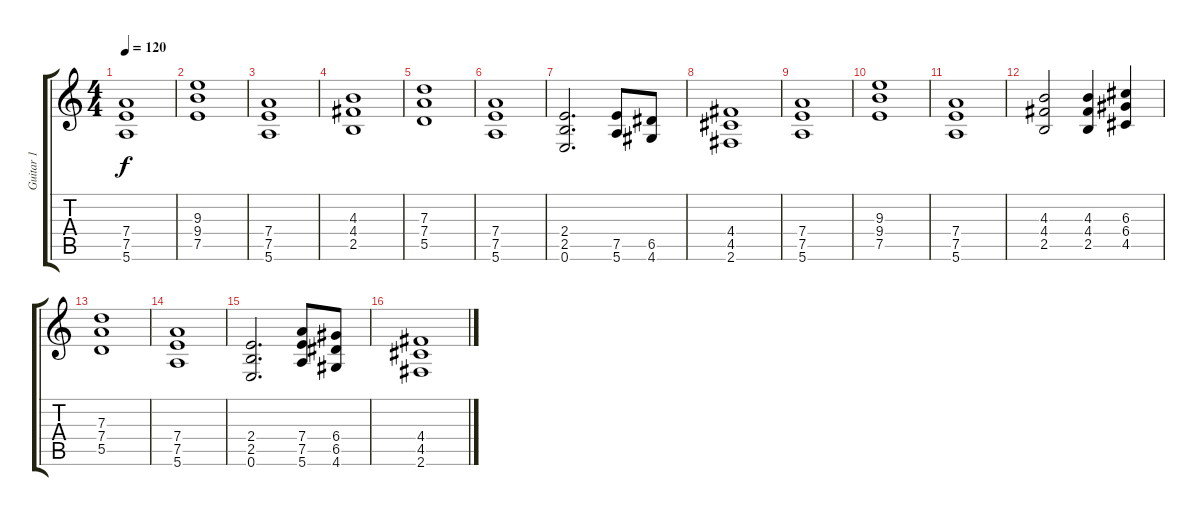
\track ("Guitar 1" "Guitar 1") {instrument distortionguitar}
\staff {score tabs}
\tuning (E4 B3 G3 D3 A2 E2) {hide}
\ts (4 4)
\tempo 120
\clef g2
\ks c
(7.4 7.5 5.6).1{dy f} |
(9.3 9.4 7.5).1 |
(7.4 7.5 5.6).1 |
(4.3 4.4 2.5).1 |
(7.3 7.4 5.5).1 |
(7.4 7.5 5.6).1 |
(2.4 2.5 0.6).2{d} (7.5 5.6).8 (6.5 4.6).8 |
(4.4 4.5 2.6).1 |
(7.4 7.5 5.6).1 |
(9.3 9.4 7.5).1 |
(7.4 7.5 5.6).1 |
(4.3 4.4 2.5).2 (4.3 4.4 2.5).4 (6.3 6.4 4.5).4 |
(7.3 7.4 5.5).1 |
(7.4 7.5 5.6).1 |
(2.4 2.5 0.6).2{d} (7.4 7.5 5.6).8 (6.4 6.5 4.6).8 |
(4.4 4.5 2.6).1
